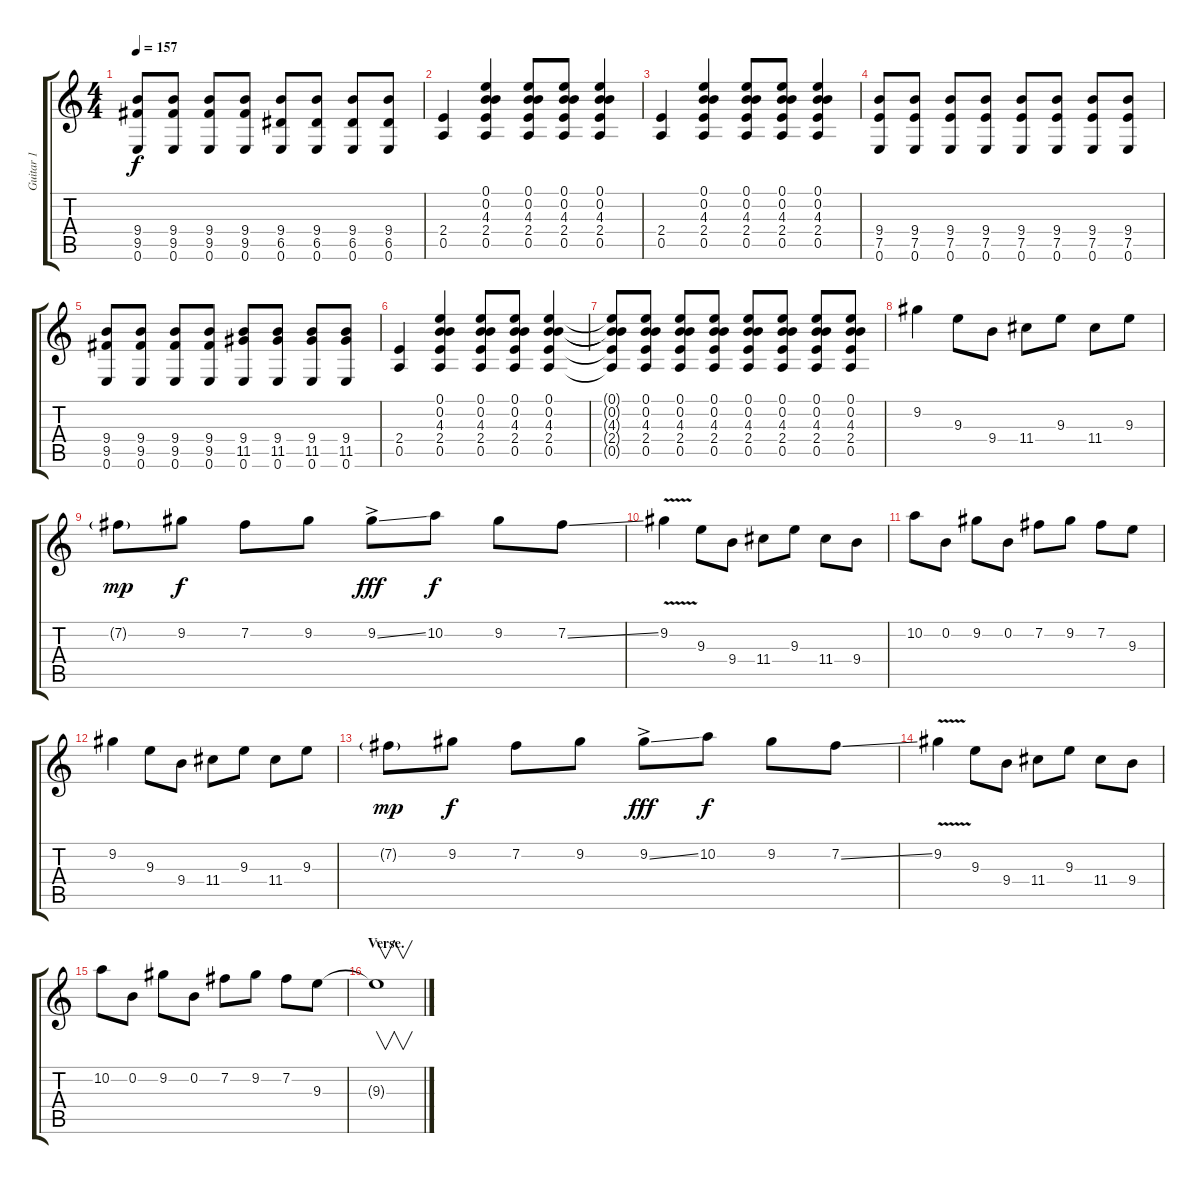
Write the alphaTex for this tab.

\track ("Guitar 1" "Guitar 1") {instrument overdrivenguitar}
\staff {score tabs}
\tuning (E4 B3 G3 D3 A2 E2) {hide}
\ts (4 4)
\tempo 157
\clef g2
\ks c
(9.4 9.5 0.6).8{dy f} (9.4 9.5 0.6).8 (9.4 9.5 0.6).8 (9.4 9.5 0.6).8 (9.4 6.5 0.6).8 (9.4 6.5 0.6).8 (9.4 6.5 0.6).8 (9.4 6.5 0.6).8 |
(2.4 0.5).4 (0.1 0.2 4.3 2.4 0.5).4 (0.1 0.2 4.3 2.4 0.5).8 (0.1 0.2 4.3 2.4 0.5).8 (0.1 0.2 4.3 2.4 0.5).4 |
(2.4 0.5).4 (0.1 0.2 4.3 2.4 0.5).4 (0.1 0.2 4.3 2.4 0.5).8 (0.1 0.2 4.3 2.4 0.5).8 (0.1 0.2 4.3 2.4 0.5).4 |
(9.4 7.5 0.6).8 (9.4 7.5 0.6).8 (9.4 7.5 0.6).8 (9.4 7.5 0.6).8 (9.4 7.5 0.6).8 (9.4 7.5 0.6).8 (9.4 7.5 0.6).8 (9.4 7.5 0.6).8 |
(9.4 9.5 0.6).8 (9.4 9.5 0.6).8 (9.4 9.5 0.6).8 (9.4 9.5 0.6).8 (9.4 11.5 0.6).8 (9.4 11.5 0.6).8 (9.4 11.5 0.6).8 (9.4 11.5 0.6).8 |
(2.4 0.5).4 (0.1 0.2 4.3 2.4 0.5).4 (0.1 0.2 4.3 2.4 0.5).8 (0.1 0.2 4.3 2.4 0.5).8 (0.1 0.2 4.3 2.4 0.5).4 |
(0.1{t} 0.2{t} 4.3{t} 2.4{t} 0.5{t}).8 (0.1 0.2 4.3 2.4 0.5).8 (0.1 0.2 4.3 2.4 0.5).8 (0.1 0.2 4.3 2.4 0.5).8 (0.1 0.2 4.3 2.4 0.5).8 (0.1 0.2 4.3 2.4 0.5).8 (0.1 0.2 4.3 2.4 0.5).8 (0.1 0.2 4.3 2.4 0.5).8 |
9.2.4 9.3.8 9.4.8 11.4.8 9.3.8 11.4.8 9.3.8 |
7.2{g}.8{dy mp} 9.2.8{dy f} 7.2.8 9.2.8 9.2{ss ac}.8{dy fff} 10.2.8{dy f} 9.2.8 7.2{ss}.8 |
9.2{v}.4 9.3.8 9.4.8 11.4.8 9.3.8 11.4.8 9.4.8 |
10.2.8 0.2.8 9.2.8 0.2.8 7.2.8 9.2.8 7.2.8 9.3.8 |
9.2.4 9.3.8 9.4.8 11.4.8 9.3.8 11.4.8 9.3.8 |
7.2{g}.8{dy mp} 9.2.8{dy f} 7.2.8 9.2.8 9.2{ss ac}.8{dy fff} 10.2.8{dy f} 9.2.8 7.2{ss}.8 |
9.2{v}.4 9.3.8 9.4.8 11.4.8 9.3.8 11.4.8 9.4.8 |
10.2.8 0.2.8 9.2.8 0.2.8 7.2.8 9.2.8 7.2.8 9.3.8 |
\section ("" "Verse.")
9.3{t}.1{v}
